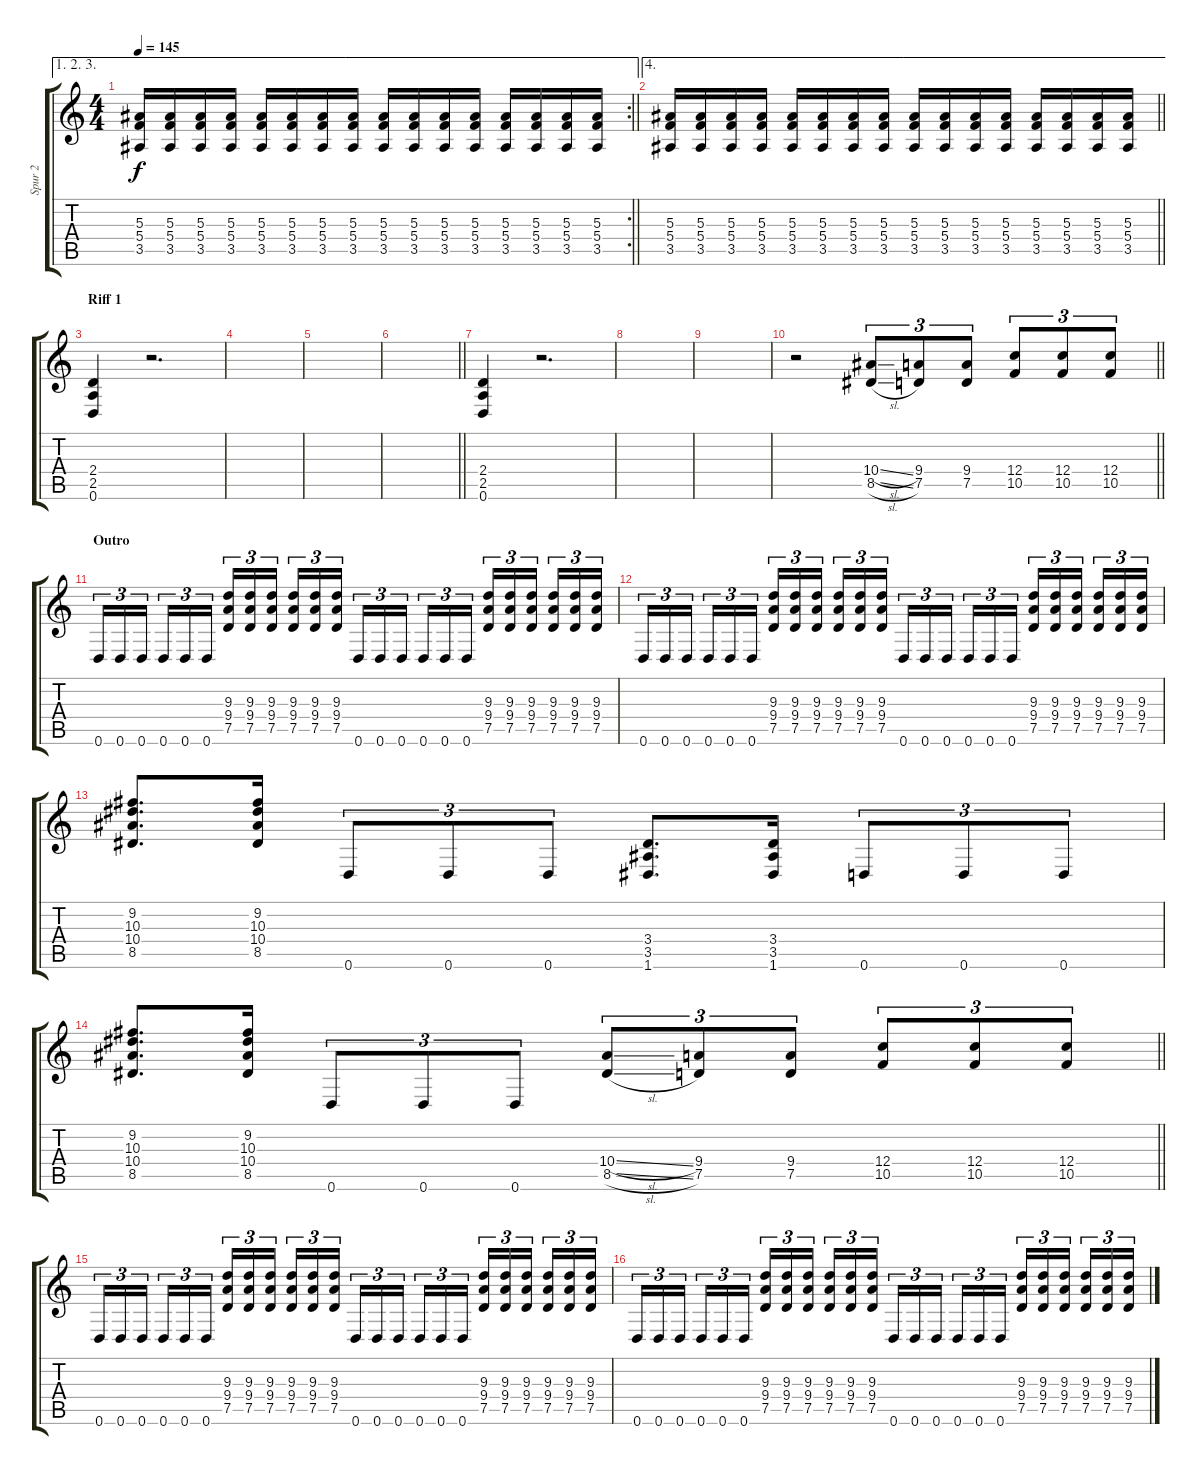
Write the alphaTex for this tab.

\track ("Spur 2" "Spur 2") {instrument distortionguitar}
\staff {score tabs}
\tuning (D4 A3 F3 C3 G2 D2) {hide}
\ae (1 2 3)
\rc 2
\ts (4 4)
\tempo 145
\clef g2
\barLineRight lightlight
\ks c
(5.3 5.4 3.5).16{dy f} (5.3 5.4 3.5).16 (5.3 5.4 3.5).16 (5.3 5.4 3.5).16 (5.3 5.4 3.5).16 (5.3 5.4 3.5).16 (5.3 5.4 3.5).16 (5.3 5.4 3.5).16 (5.3 5.4 3.5).16 (5.3 5.4 3.5).16 (5.3 5.4 3.5).16 (5.3 5.4 3.5).16 (5.3 5.4 3.5).16 (5.3 5.4 3.5).16 (5.3 5.4 3.5).16 (5.3 5.4 3.5).16 |
\ae 4
\barLineRight lightlight
(5.3 5.4 3.5).16 (5.3 5.4 3.5).16 (5.3 5.4 3.5).16 (5.3 5.4 3.5).16 (5.3 5.4 3.5).16 (5.3 5.4 3.5).16 (5.3 5.4 3.5).16 (5.3 5.4 3.5).16 (5.3 5.4 3.5).16 (5.3 5.4 3.5).16 (5.3 5.4 3.5).16 (5.3 5.4 3.5).16 (5.3 5.4 3.5).16 (5.3 5.4 3.5).16 (5.3 5.4 3.5).16 (5.3 5.4 3.5).16 |
\section ("" "Riff 1")
(2.4 2.5 0.6).4 r.2{d} |
|
|
\barLineRight lightlight
|
(2.4 2.5 0.6).4 r.2{d} |
|
|
\barLineRight lightlight
r.2 (10.4{sl} 8.5{sl}).8{tu (3 2)} (9.4 7.5).8{tu (3 2)} (9.4 7.5).8{tu (3 2)} (12.4 10.5).8{tu (3 2)} (12.4 10.5).8{tu (3 2)} (12.4 10.5).8{tu (3 2)} |
\section ("" "Outro")
0.6.16{tu (3 2)} 0.6.16{tu (3 2)} 0.6.16{tu (3 2) beam splitsecondary} 0.6.16{tu (3 2)} 0.6.16{tu (3 2)} 0.6.16{tu (3 2)} (9.3 9.4 7.5).16{tu (3 2)} (9.3 9.4 7.5).16{tu (3 2)} (9.3 9.4 7.5).16{tu (3 2) beam splitsecondary} (9.3 9.4 7.5).16{tu (3 2)} (9.3 9.4 7.5).16{tu (3 2)} (9.3 9.4 7.5).16{tu (3 2)} 0.6.16{tu (3 2)} 0.6.16{tu (3 2)} 0.6.16{tu (3 2) beam splitsecondary} 0.6.16{tu (3 2)} 0.6.16{tu (3 2)} 0.6.16{tu (3 2)} (9.3 9.4 7.5).16{tu (3 2)} (9.3 9.4 7.5).16{tu (3 2)} (9.3 9.4 7.5).16{tu (3 2) beam splitsecondary} (9.3 9.4 7.5).16{tu (3 2)} (9.3 9.4 7.5).16{tu (3 2)} (9.3 9.4 7.5).16{tu (3 2)} |
0.6.16{tu (3 2)} 0.6.16{tu (3 2)} 0.6.16{tu (3 2) beam splitsecondary} 0.6.16{tu (3 2)} 0.6.16{tu (3 2)} 0.6.16{tu (3 2)} (9.3 9.4 7.5).16{tu (3 2)} (9.3 9.4 7.5).16{tu (3 2)} (9.3 9.4 7.5).16{tu (3 2) beam splitsecondary} (9.3 9.4 7.5).16{tu (3 2)} (9.3 9.4 7.5).16{tu (3 2)} (9.3 9.4 7.5).16{tu (3 2)} 0.6.16{tu (3 2)} 0.6.16{tu (3 2)} 0.6.16{tu (3 2) beam splitsecondary} 0.6.16{tu (3 2)} 0.6.16{tu (3 2)} 0.6.16{tu (3 2)} (9.3 9.4 7.5).16{tu (3 2)} (9.3 9.4 7.5).16{tu (3 2)} (9.3 9.4 7.5).16{tu (3 2) beam splitsecondary} (9.3 9.4 7.5).16{tu (3 2)} (9.3 9.4 7.5).16{tu (3 2)} (9.3 9.4 7.5).16{tu (3 2)} |
(9.2 10.3 10.4 8.5).8{d} (9.2 10.3 10.4 8.5).16 0.6.8{tu (3 2)} 0.6.8{tu (3 2)} 0.6.8{tu (3 2)} (3.4 3.5 1.6).8{d} (3.4 3.5 1.6).16 0.6.8{tu (3 2)} 0.6.8{tu (3 2)} 0.6.8{tu (3 2)} |
\barLineRight lightlight
(9.2 10.3 10.4 8.5).8{d} (9.2 10.3 10.4 8.5).16 0.6.8{tu (3 2)} 0.6.8{tu (3 2)} 0.6.8{tu (3 2)} (10.4{sl} 8.5{sl}).8{tu (3 2)} (9.4 7.5).8{tu (3 2)} (9.4 7.5).8{tu (3 2)} (12.4 10.5).8{tu (3 2)} (12.4 10.5).8{tu (3 2)} (12.4 10.5).8{tu (3 2)} |
0.6.16{tu (3 2)} 0.6.16{tu (3 2)} 0.6.16{tu (3 2) beam splitsecondary} 0.6.16{tu (3 2)} 0.6.16{tu (3 2)} 0.6.16{tu (3 2)} (9.3 9.4 7.5).16{tu (3 2)} (9.3 9.4 7.5).16{tu (3 2)} (9.3 9.4 7.5).16{tu (3 2) beam splitsecondary} (9.3 9.4 7.5).16{tu (3 2)} (9.3 9.4 7.5).16{tu (3 2)} (9.3 9.4 7.5).16{tu (3 2)} 0.6.16{tu (3 2)} 0.6.16{tu (3 2)} 0.6.16{tu (3 2) beam splitsecondary} 0.6.16{tu (3 2)} 0.6.16{tu (3 2)} 0.6.16{tu (3 2)} (9.3 9.4 7.5).16{tu (3 2)} (9.3 9.4 7.5).16{tu (3 2)} (9.3 9.4 7.5).16{tu (3 2) beam splitsecondary} (9.3 9.4 7.5).16{tu (3 2)} (9.3 9.4 7.5).16{tu (3 2)} (9.3 9.4 7.5).16{tu (3 2)} |
0.6.16{tu (3 2)} 0.6.16{tu (3 2)} 0.6.16{tu (3 2) beam splitsecondary} 0.6.16{tu (3 2)} 0.6.16{tu (3 2)} 0.6.16{tu (3 2)} (9.3 9.4 7.5).16{tu (3 2)} (9.3 9.4 7.5).16{tu (3 2)} (9.3 9.4 7.5).16{tu (3 2) beam splitsecondary} (9.3 9.4 7.5).16{tu (3 2)} (9.3 9.4 7.5).16{tu (3 2)} (9.3 9.4 7.5).16{tu (3 2)} 0.6.16{tu (3 2)} 0.6.16{tu (3 2)} 0.6.16{tu (3 2) beam splitsecondary} 0.6.16{tu (3 2)} 0.6.16{tu (3 2)} 0.6.16{tu (3 2)} (9.3 9.4 7.5).16{tu (3 2)} (9.3 9.4 7.5).16{tu (3 2)} (9.3 9.4 7.5).16{tu (3 2) beam splitsecondary} (9.3 9.4 7.5).16{tu (3 2)} (9.3 9.4 7.5).16{tu (3 2)} (9.3 9.4 7.5).16{tu (3 2)}
